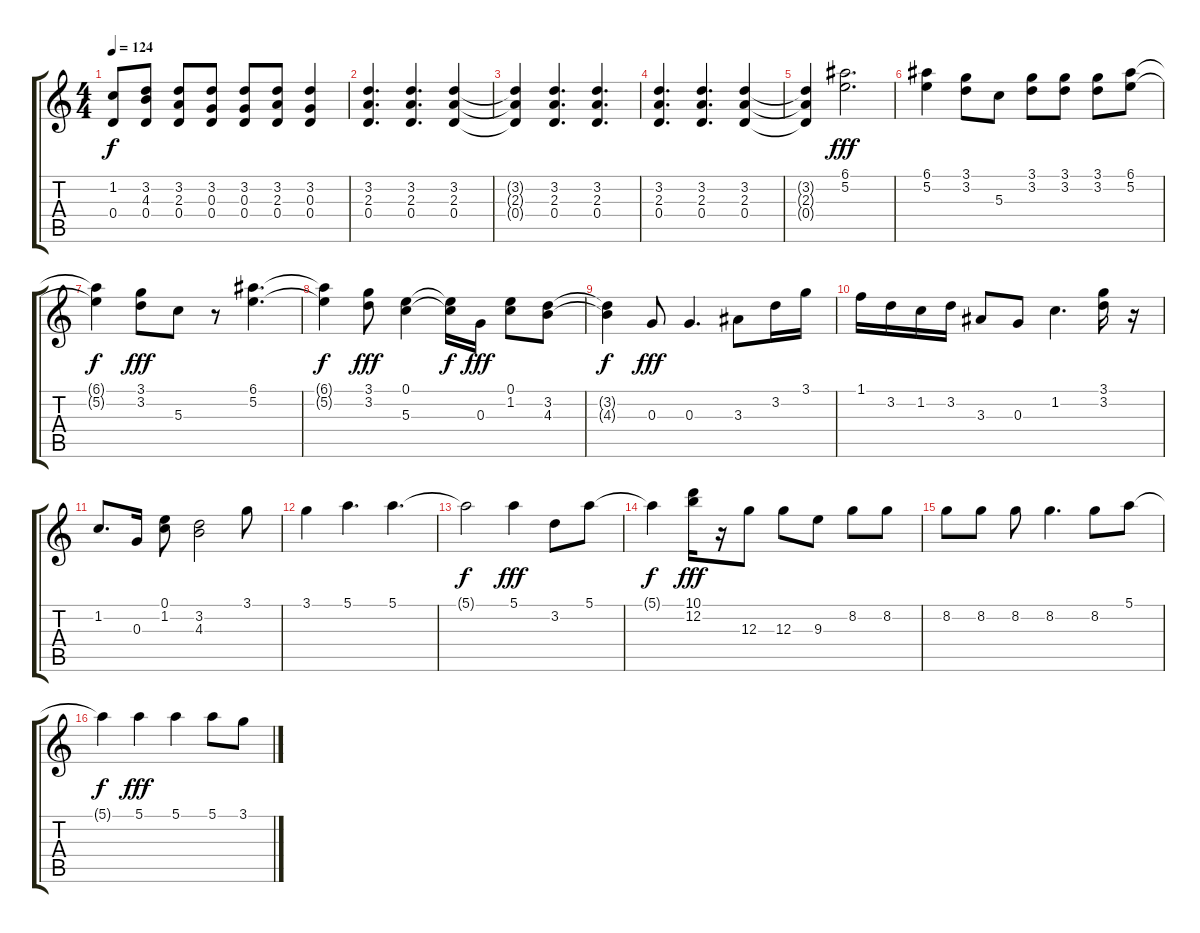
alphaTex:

\track "" {instrument overdrivenguitar}
\staff {score tabs}
\tuning (E4 B3 G3 D3 A2 E2) {hide}
\ts (4 4)
\tempo 124
\clef g2
\ks c
(1.2 0.4).8{dy f} (3.2 4.3 0.4).8 (3.2 2.3 0.4).8 (3.2 0.3 0.4).8 (3.2 0.3 0.4).8 (3.2 2.3 0.4).8 (3.2 0.3 0.4).4 |
(3.2 2.3 0.4).4{d} (3.2 2.3 0.4).4{d} (3.2 2.3 0.4).4 |
(3.2{t} 2.3{t} 0.4{t}).4 (3.2 2.3 0.4).4{d} (3.2 2.3 0.4).4{d} |
(3.2 2.3 0.4).4{d} (3.2 2.3 0.4).4{d} (3.2 2.3 0.4).4 |
(3.2{t} 2.3{t} 0.4{t}).4 (6.1 5.2).2{d dy fff} |
(6.1 5.2).4 (3.1 3.2).8 5.3.8 (3.1 3.2).8 (3.1 3.2).8 (3.1 3.2).8 (6.1 5.2).8 |
(6.1{t} 5.2{t}).4{dy f} (3.1 3.2).8{dy fff} 5.3.8 r.8 (6.1 5.2).4{d} |
(6.1{t} 5.2{t}).4{dy f} (3.1 3.2).8{dy fff} (0.1 5.3).4 (0.1{t} 5.3{t}).16{dy f} 0.3.16{dy fff} (0.1 1.2).8 (3.2 4.3).8 |
(3.2{t} 4.3{t}).4{dy f} 0.3.8{dy fff} 0.3.4{d} 3.3.8 3.2.16 3.1.16 |
1.1.16 3.2.16 1.2.16 3.2.16 3.3.8 0.3.8 1.2.4{d} (3.1 3.2).16 r.16 |
1.2.8{d} 0.3.16 (0.1 1.2).8 (3.2 4.3).2 3.1.8 |
3.1.4 5.1.4{d} 5.1.4{d} |
5.1{t}.2{dy f} 5.1.4{dy fff} 3.2.8 5.1.8 |
5.1{t}.4{dy f} (10.1 12.2).16{dy fff} r.16 12.3.8 12.3.8 9.3.8 8.2.8 8.2.8 |
8.2.8 8.2.8 8.2.8 8.2.4{d} 8.2.8 5.1.8 |
5.1{t}.4{dy f} 5.1.4{dy fff} 5.1.4 5.1.8 3.1.8
